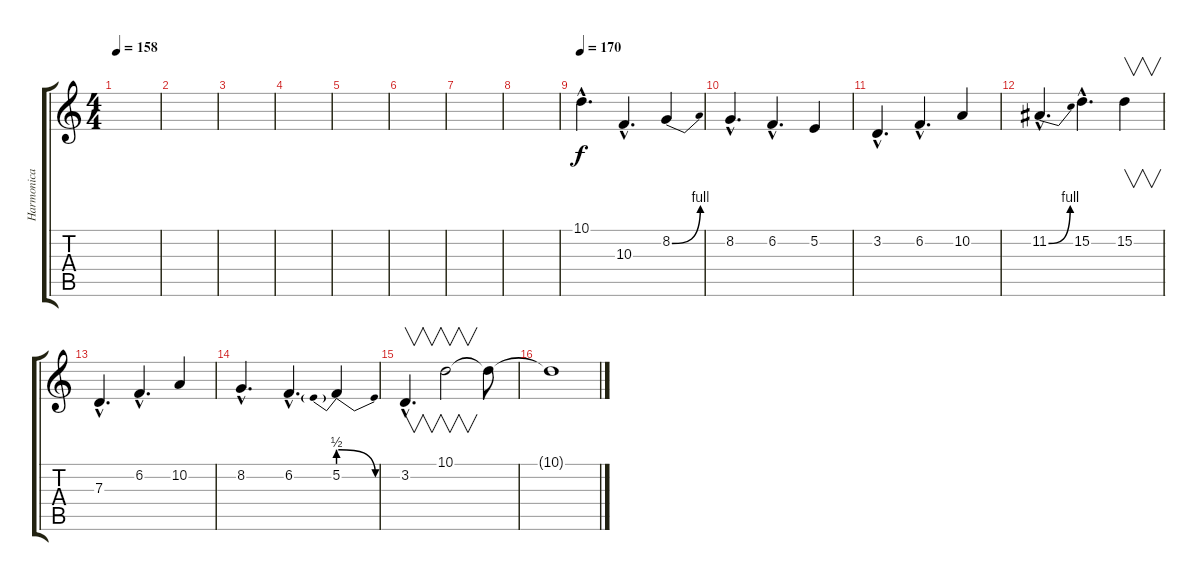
\track ("Harmonica" "Harmonica") {instrument harmonica}
\staff {score tabs}
\tuning (E4 B3 G3 D3 A2 D2) {hide}
\ts (4 4)
\tempo 158
\clef g2
\ks c
|
|
|
|
|
|
|
|
\tempo 170
10.1{hac}.4{d} 10.3{hac}.4{d} 8.2{be (bend 0 0 60 4)}.4 |
8.2{hac}.4{d} 6.2{hac}.4{d} 5.2.4 |
3.2{hac}.4{d} 6.2{hac}.4{d} 10.2.4 |
11.2{be (bend 0 0 60 4) hac}.4{d} 15.2{hac}.4{d} 15.2.4{v} |
7.3{hac}.4{d} 6.2{hac}.4{d} 10.2.4 |
8.2{hac}.4{d} 6.2{hac}.4{d} 5.2{be (prebendrelease 0 2 60 0)}.4 |
3.2{hac}.4{v d} 10.1.2{v} 10.1{t}.8 |
10.1{t}.1
